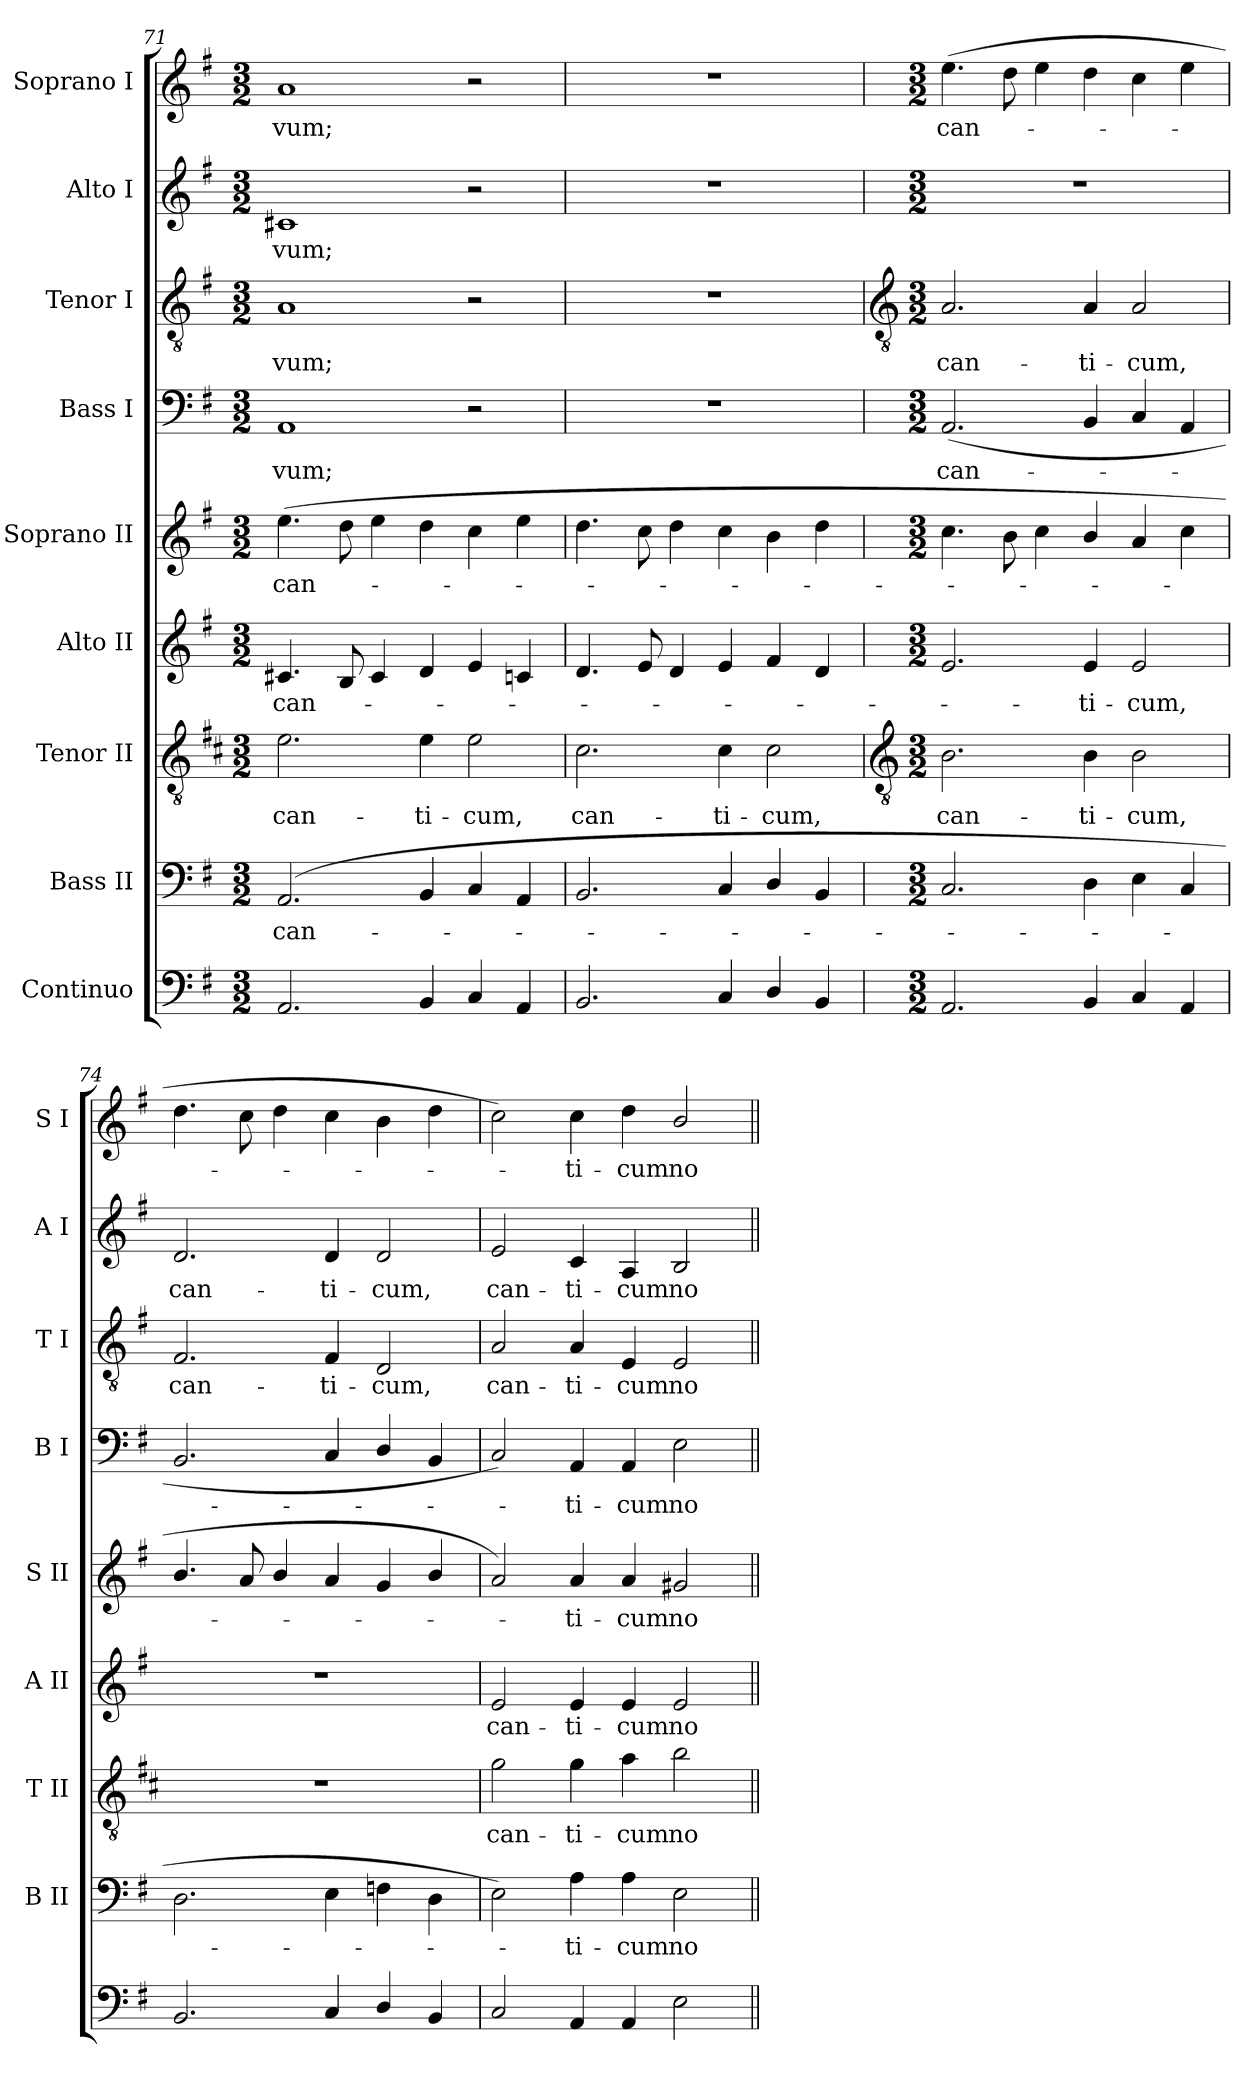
**kern	**kern	**text	**kern	**text	**kern	**text	**kern	**text	**kern	**text	**kern	**text	**kern	**text	**kern	**text
*part9	*part8	*part8	*part7	*part7	*part6	*part6	*part5	*part5	*part4	*part4	*part3	*part3	*part2	*part2	*part1	*part1
*staff9	*staff8	*staff8	*staff7	*staff7	*staff6	*staff6	*staff5	*staff5	*staff4	*staff4	*staff3	*staff3	*staff2	*staff2	*staff1	*staff1
*I"Continuo	*I"Bass II	*	*I"Tenor II	*	*I"Alto II	*	*I"Soprano II	*	*I"Bass I	*	*I"Tenor I	*	*I"Alto I	*	*I"Soprano I	*
*	*I'B II	*	*I'T II	*	*I'A II	*	*I'S II	*	*I'B I	*	*I'T I	*	*I'A I	*	*I'S I	*
*clefF4	*clefF4	*	*clefGv2	*	*clefG2	*	*clefG2	*	*clefF4	*	*clefGv2	*	*clefG2	*	*clefG2	*
*	*	*	*ITrd4c7	*	*	*	*	*	*	*	*	*	*	*	*	*
*k[f#]	*k[f#]	*	*k[f#]	*	*k[f#]	*	*k[f#]	*	*k[f#]	*	*k[f#]	*	*k[f#]	*	*k[f#]	*
*G:	*G:	*	*G:	*	*G:	*	*G:	*	*G:	*	*G:	*	*G:	*	*G:	*
*M3/2	*M3/2	*	*M3/2	*	*M3/2	*	*M3/2	*	*M3/2	*	*M3/2	*	*M3/2	*	*M3/2	*
=71	=71	=71	=71	=71	=71	=71	=71	=71	=71	=71	=71	=71	=71	=71	=71	=71
!	!	!LO:LY:b	!	!LO:LY:b	!	!LO:LY:b	!	!LO:LY:b	!	!LO:LY:b	!	!LO:LY:b	!	!LO:LY:b	!	!LO:LY:b
2.AA	(>2.AA	can-	2.A	can-	4.c#X	can-	(>4.ee	can-	1AA	-vum;	1A	-vum;	1c#X	-vum;	1a	-vum;
.	.	.	.	.	8B	.	8dd	.	.	.	.	.	.	.	.	.
.	.	.	.	.	4c#	.	4ee	.	.	.	.	.	.	.	.	.
!	!	!	!	!LO:LY:b	!	!	!	!	!	!	!	!	!	!	!	!
4BB	4BB	.	4A	-ti-	4d	.	4dd	.	.	.	.	.	.	.	.	.
!	!	!	!	!LO:LY:b	!	!	!	!	!	!	!	!	!	!	!	!
4C	4C	.	2A	-cum,	4e	.	4cc	.	2r	.	2r	.	2r	.	2r	.
4AA	4AA	.	.	.	4cn	.	4ee	.	.	.	.	.	.	.	.	.
=72	=72	=72	=72	=72	=72	=72	=72	=72	=72	=72	=72	=72	=72	=72	=72	=72
!	!	!	!	!LO:LY:b	!	!	!	!	!LO:N:vis=1	!	!LO:N:vis=1	!	!LO:N:vis=1	!	!LO:N:vis=1	!
2.BB	2.BB	.	2.F#	can-	4.d	.	4.dd	.	1.r	.	1.r	.	1.r	.	1.r	.
.	.	.	.	.	8e	.	8cc	.	.	.	.	.	.	.	.	.
.	.	.	.	.	4d	.	4dd	.	.	.	.	.	.	.	.	.
!	!	!	!	!LO:LY:b	!	!	!	!	!	!	!	!	!	!	!	!
4C	4C	.	4F#	-ti-	4e	.	4cc	.	.	.	.	.	.	.	.	.
!	!	!	!	!LO:LY:b	!	!	!	!	!	!	!	!	!	!	!	!
4D/	4D/	.	2F#	-cum,	4f#	.	4b	.	.	.	.	.	.	.	.	.
4BB	4BB	.	.	.	4d	.	4dd	.	.	.	.	.	.	.	.	.
!!LO:LB:g=z
=73	=73	=73	=73	=73	=73	=73	=73	=73	=73	=73	=73	=73	=73	=73	=73	=73
*	*	*	*clefGv2	*	*	*	*	*	*	*	*clefGv2	*	*	*	*	*
*M3/2	*M3/2	*	*M3/2	*	*M3/2	*	*M3/2	*	*M3/2	*	*M3/2	*	*M3/2	*	*M3/2	*
!	!	!	!	!LO:LY:b	!	!	!	!	!	!LO:LY:b	!	!LO:LY:b	!LO:N:vis=1	!	!	!LO:LY:b
2.AA	2.C	.	2.E	can-	2.e	.	4.cc	.	(<2.AA	can-	2.A	can-	1.r	.	(>4.ee	can-
.	.	.	.	.	.	.	8b	.	.	.	.	.	.	.	8dd	.
.	.	.	.	.	.	.	4cc	.	.	.	.	.	.	.	4ee	.
!	!	!	!	!LO:LY:b	!	!LO:LY:b	!	!	!	!	!	!LO:LY:b	!	!	!	!
4BB	4D	.	4E	-ti-	4e	ti-	4b/	.	4BB	.	4A	-ti-	.	.	4dd	.
!	!	!	!	!LO:LY:b	!	!LO:LY:b	!	!	!	!	!	!LO:LY:b	!	!	!	!
4C	4E	.	2E	-cum,	2e	-cum,	4a	.	4C	.	2A	-cum,	.	.	4cc	.
4AA	4C	.	.	.	.	.	4cc	.	4AA	.	.	.	.	.	4ee	.
=74	=74	=74	=74	=74	=74	=74	=74	=74	=74	=74	=74	=74	=74	=74	=74	=74
!	!	!	!LO:N:vis=1	!	!LO:N:vis=1	!	!	!	!	!	!	!LO:LY:b	!	!LO:LY:b	!	!
2.BB	2.D	.	1.r	.	1.r	.	4.b/	.	2.BB	.	2.F#	can-	2.d	can-	4.dd	.
.	.	.	.	.	.	.	8a	.	.	.	.	.	.	.	8cc	.
.	.	.	.	.	.	.	4b/	.	.	.	.	.	.	.	4dd	.
!	!	!	!	!	!	!	!	!	!	!	!	!LO:LY:b	!	!LO:LY:b	!	!
4C	4E	.	.	.	.	.	4a	.	4C	.	4F#	-ti-	4d	-ti-	4cc	.
!	!	!	!	!	!	!	!	!	!	!	!	!LO:LY:b	!	!LO:LY:b	!	!
4D/	4Fn	.	.	.	.	.	4g	.	4D/	.	2D	-cum,	2d	-cum,	4b	.
4BB	4D	.	.	.	.	.	4b/	.	4BB	.	.	.	.	.	4dd	.
=75	=75	=75	=75	=75	=75	=75	=75	=75	=75	=75	=75	=75	=75	=75	=75	=75
!	!	!	!	!LO:LY:b	!	!LO:LY:b	!	!	!	!	!	!LO:LY:b	!	!LO:LY:b	!	!
2C	2E)	.	2c	can-	2e	can-	2a)	.	2C)	.	2A	can-	2e	can-	2cc)	.
!	!	!LO:LY:b	!	!LO:LY:b	!	!LO:LY:b	!	!LO:LY:b	!	!LO:LY:b	!	!LO:LY:b	!	!LO:LY:b	!	!LO:LY:b
4AA	4A	ti-	4c	-ti-	4e	-ti-	4a	ti-	4AA	ti-	4A	-ti-	4c	-ti-	4cc	-ti-
!	!	!LO:LY:b	!	!LO:LY:b	!	!LO:LY:b	!	!LO:LY:b	!	!LO:LY:b	!	!LO:LY:b	!	!LO:LY:b	!	!LO:LY:b
4AA	4A	-cum	4d	-cum	4e	-cum	4a	-cum	4AA	-cum	4E	-cum	4A	-cum	4dd	-cum
!	!	!LO:LY:b	!	!LO:LY:b	!	!LO:LY:b	!	!LO:LY:b	!	!LO:LY:b	!	!LO:LY:b	!	!LO:LY:b	!	!LO:LY:b
2E	2E	no-	2e	no-	2e	no-	2g#X	no-	2E	no-	2E	no-	2B	no-	2b/	no-
=||	=||	=||	=||	=||	=||	=||	=||	=||	=||	=||	=||	=||	=||	=||	=||	=||
*-	*-	*-	*-	*-	*-	*-	*-	*-	*-	*-	*-	*-	*-	*-	*-	*-
